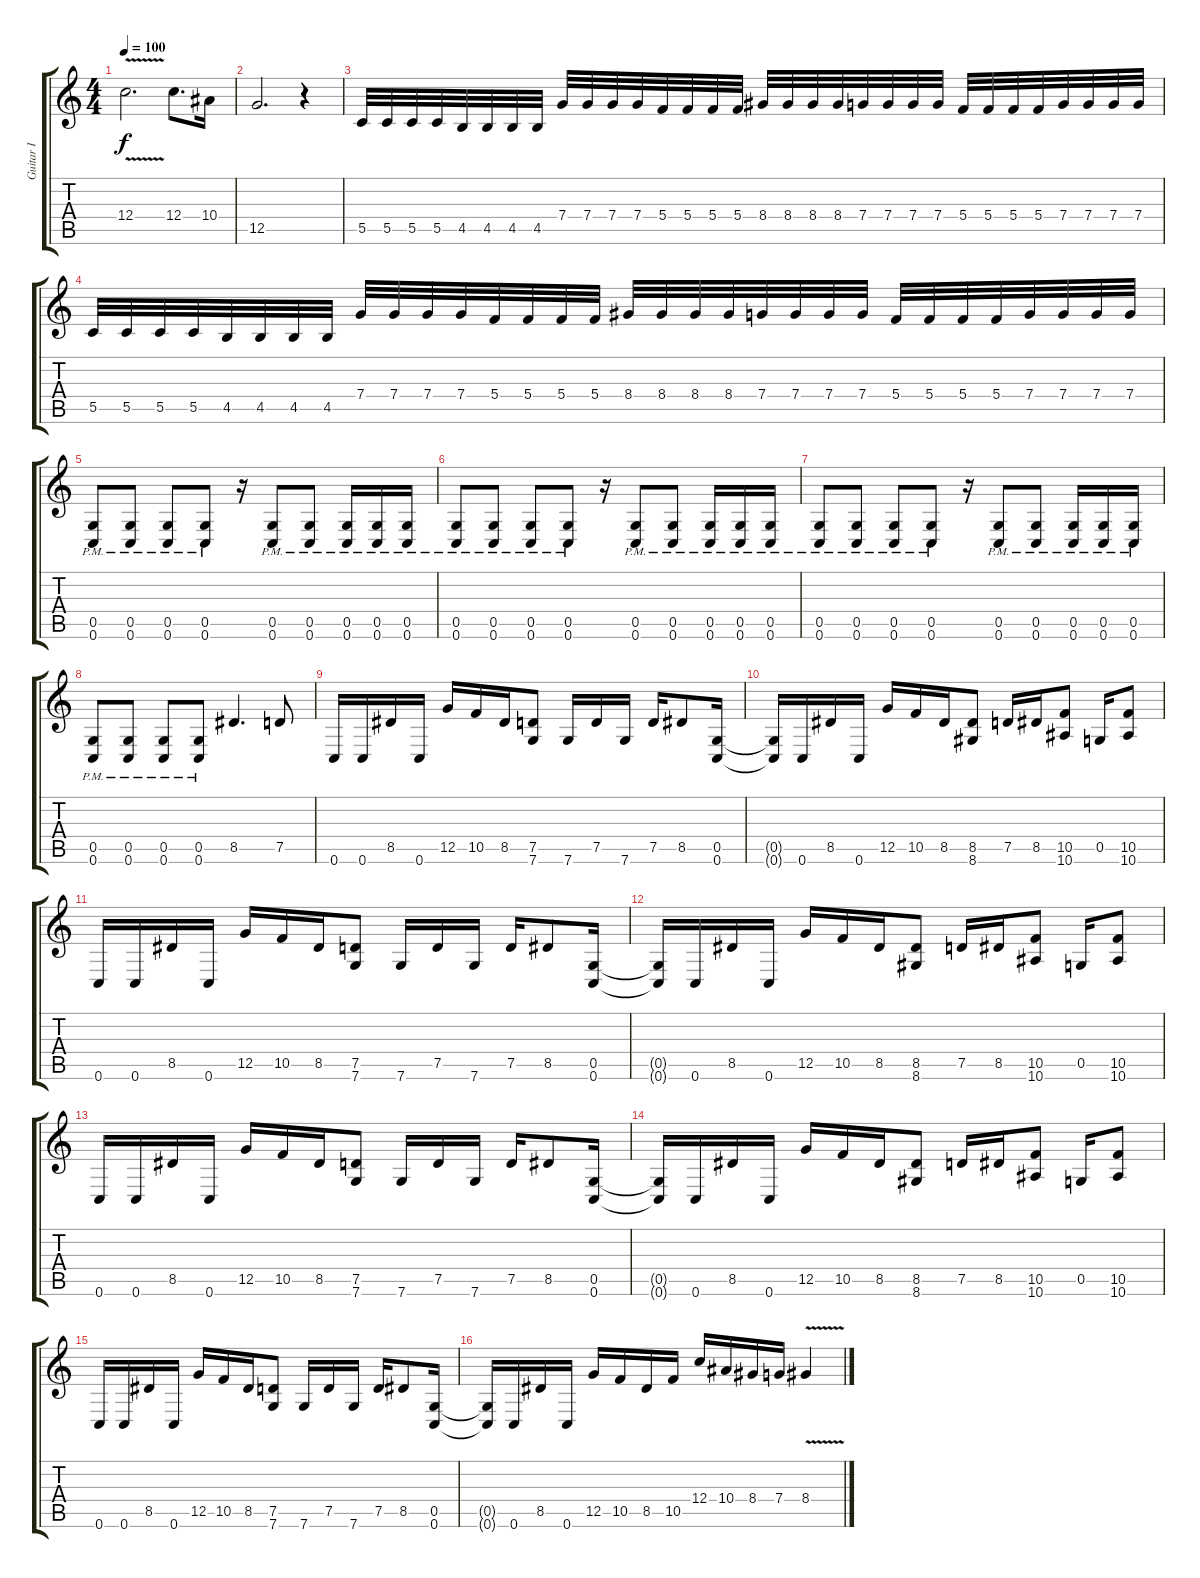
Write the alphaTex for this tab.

\track ("Guitar I" "Guitar I") {instrument overdrivenguitar}
\staff {score tabs}
\tuning (D4 A3 F3 C3 G2 C2) {hide}
\ts (4 4)
\tempo 100
\clef g2
\ks c
12.4{v}.2{d dy f} 12.4.8{d} 10.4.16 |
12.5.2{d} r.4 |
5.5.32 5.5.32 5.5.32 5.5.32 4.5.32 4.5.32 4.5.32 4.5.32 7.4.32 7.4.32 7.4.32 7.4.32 5.4.32 5.4.32 5.4.32 5.4.32 8.4.32 8.4.32 8.4.32 8.4.32 7.4.32 7.4.32 7.4.32 7.4.32 5.4.32 5.4.32 5.4.32 5.4.32 7.4.32 7.4.32 7.4.32 7.4.32 |
5.5.32 5.5.32 5.5.32 5.5.32 4.5.32 4.5.32 4.5.32 4.5.32 7.4.32 7.4.32 7.4.32 7.4.32 5.4.32 5.4.32 5.4.32 5.4.32 8.4.32 8.4.32 8.4.32 8.4.32 7.4.32 7.4.32 7.4.32 7.4.32 5.4.32 5.4.32 5.4.32 5.4.32 7.4.32 7.4.32 7.4.32 7.4.32 |
(0.5{pm} 0.6{pm}).8 (0.5{pm} 0.6{pm}).8 (0.5{pm} 0.6{pm}).8 (0.5{pm} 0.6{pm}).8 r.16 (0.5{pm} 0.6{pm}).8 (0.5{pm} 0.6{pm}).8 (0.5{pm} 0.6{pm}).16 (0.5{pm} 0.6{pm}).16 (0.5{pm} 0.6{pm}).16 |
(0.5{pm} 0.6{pm}).8 (0.5{pm} 0.6{pm}).8 (0.5{pm} 0.6{pm}).8 (0.5{pm} 0.6{pm}).8 r.16 (0.5{pm} 0.6{pm}).8 (0.5{pm} 0.6{pm}).8 (0.5{pm} 0.6{pm}).16 (0.5{pm} 0.6{pm}).16 (0.5{pm} 0.6{pm}).16 |
(0.5{pm} 0.6{pm}).8 (0.5{pm} 0.6{pm}).8 (0.5{pm} 0.6{pm}).8 (0.5{pm} 0.6{pm}).8 r.16 (0.5{pm} 0.6{pm}).8 (0.5{pm} 0.6{pm}).8 (0.5{pm} 0.6{pm}).16 (0.5{pm} 0.6{pm}).16 (0.5{pm} 0.6{pm}).16 |
(0.5{pm} 0.6{pm}).8 (0.5{pm} 0.6{pm}).8 (0.5{pm} 0.6{pm}).8 (0.5{pm} 0.6{pm}).8 8.5.4{d} 7.5.8 |
0.6.16 0.6.16 8.5.16 0.6.16 12.5.16 10.5.16 8.5.16 (7.5 7.6).8 7.6.16 7.5.16 7.6.16 7.5.16 8.5.8 (0.5 0.6).16 |
(0.5{t} 0.6{t}).16 0.6.16 8.5.16 0.6.16 12.5.16 10.5.16 8.5.16 (8.5 8.6).8 7.5.16 8.5.16 (10.5 10.6).8 0.5.16 (10.5 10.6).8 |
0.6.16 0.6.16 8.5.16 0.6.16 12.5.16 10.5.16 8.5.16 (7.5 7.6).8 7.6.16 7.5.16 7.6.16 7.5.16 8.5.8 (0.5 0.6).16 |
(0.5{t} 0.6{t}).16 0.6.16 8.5.16 0.6.16 12.5.16 10.5.16 8.5.16 (8.5 8.6).8 7.5.16 8.5.16 (10.5 10.6).8 0.5.16 (10.5 10.6).8 |
0.6.16 0.6.16 8.5.16 0.6.16 12.5.16 10.5.16 8.5.16 (7.5 7.6).8 7.6.16 7.5.16 7.6.16 7.5.16 8.5.8 (0.5 0.6).16 |
(0.5{t} 0.6{t}).16 0.6.16 8.5.16 0.6.16 12.5.16 10.5.16 8.5.16 (8.5 8.6).8 7.5.16 8.5.16 (10.5 10.6).8 0.5.16 (10.5 10.6).8 |
0.6.16 0.6.16 8.5.16 0.6.16 12.5.16 10.5.16 8.5.16 (7.5 7.6).8 7.6.16 7.5.16 7.6.16 7.5.16 8.5.8 (0.5 0.6).16 |
(0.5{t} 0.6{t}).16 0.6.16 8.5.16 0.6.16 12.5.16 10.5.16 8.5.16 10.5.16 12.4.16 10.4.16 8.4.16 7.4.16 8.4{v}.4
